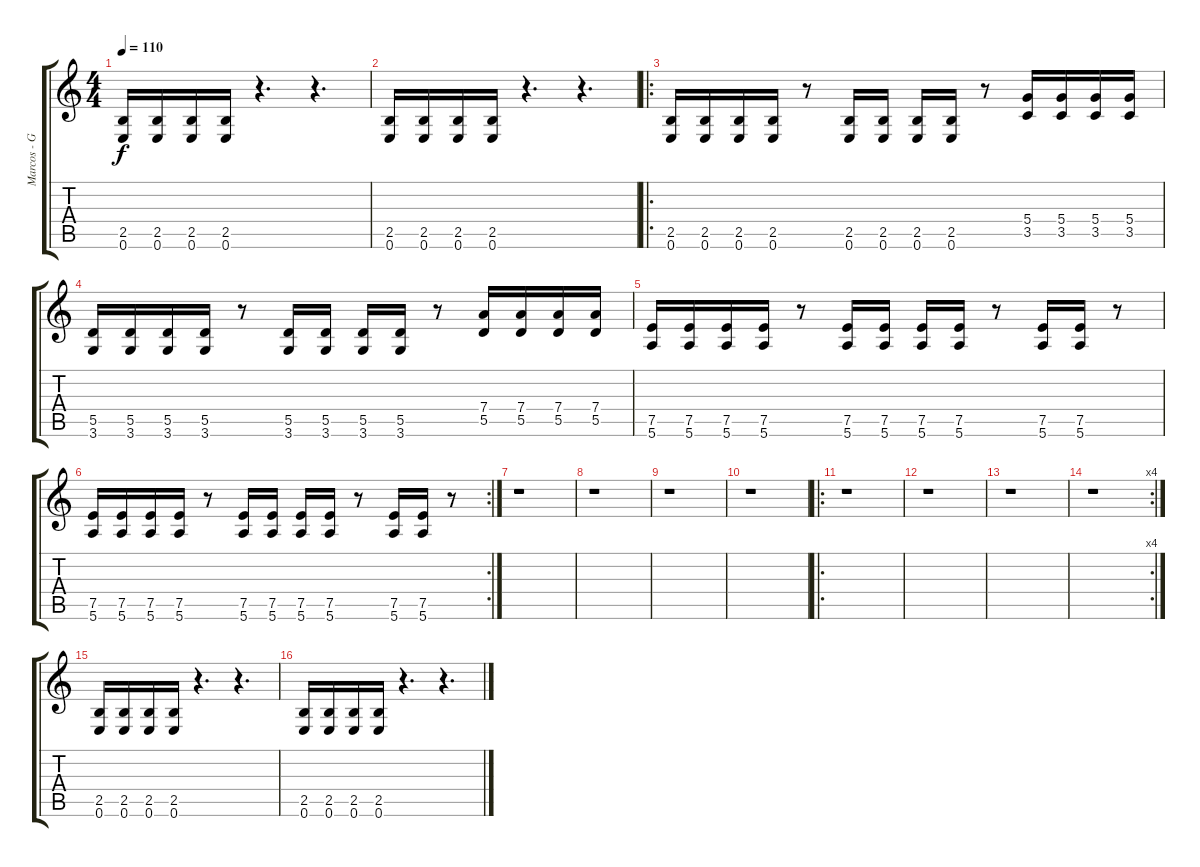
\track ("Marcos - Guitarra 2" "Marcos - G") {instrument distortionguitar}
\staff {score tabs}
\tuning (E4 B3 G3 D3 A2 E2) {hide}
\ts (4 4)
\tempo 110
\clef g2
\ks c
(2.5 0.6).16{dy f} (2.5 0.6).16 (2.5 0.6).16 (2.5 0.6).16 r.4{d} r.4{d} |
(2.5 0.6).16 (2.5 0.6).16 (2.5 0.6).16 (2.5 0.6).16 r.4{d} r.4{d} |
\ro
(2.5 0.6).16 (2.5 0.6).16 (2.5 0.6).16 (2.5 0.6).16 r.8 (2.5 0.6).16 (2.5 0.6).16 (2.5 0.6).16 (2.5 0.6).16 r.8 (5.4 3.5).16 (5.4 3.5).16 (5.4 3.5).16 (5.4 3.5).16 |
(5.5 3.6).16 (5.5 3.6).16 (5.5 3.6).16 (5.5 3.6).16 r.8 (5.5 3.6).16 (5.5 3.6).16 (5.5 3.6).16 (5.5 3.6).16 r.8 (7.4 5.5).16 (7.4 5.5).16 (7.4 5.5).16 (7.4 5.5).16 |
(7.5 5.6).16 (7.5 5.6).16 (7.5 5.6).16 (7.5 5.6).16 r.8 (7.5 5.6).16 (7.5 5.6).16 (7.5 5.6).16 (7.5 5.6).16 r.8 (7.5 5.6).16 (7.5 5.6).16 r.8 |
\rc 2
(7.5 5.6).16 (7.5 5.6).16 (7.5 5.6).16 (7.5 5.6).16 r.8 (7.5 5.6).16 (7.5 5.6).16 (7.5 5.6).16 (7.5 5.6).16 r.8 (7.5 5.6).16 (7.5 5.6).16 r.8 |
r.1 |
r.1 |
r.1 |
r.1 |
\ro
r.1 |
r.1 |
r.1 |
\rc 4
r.1 |
(2.5 0.6).16 (2.5 0.6).16 (2.5 0.6).16 (2.5 0.6).16 r.4{d} r.4{d} |
(2.5 0.6).16 (2.5 0.6).16 (2.5 0.6).16 (2.5 0.6).16 r.4{d} r.4{d}
